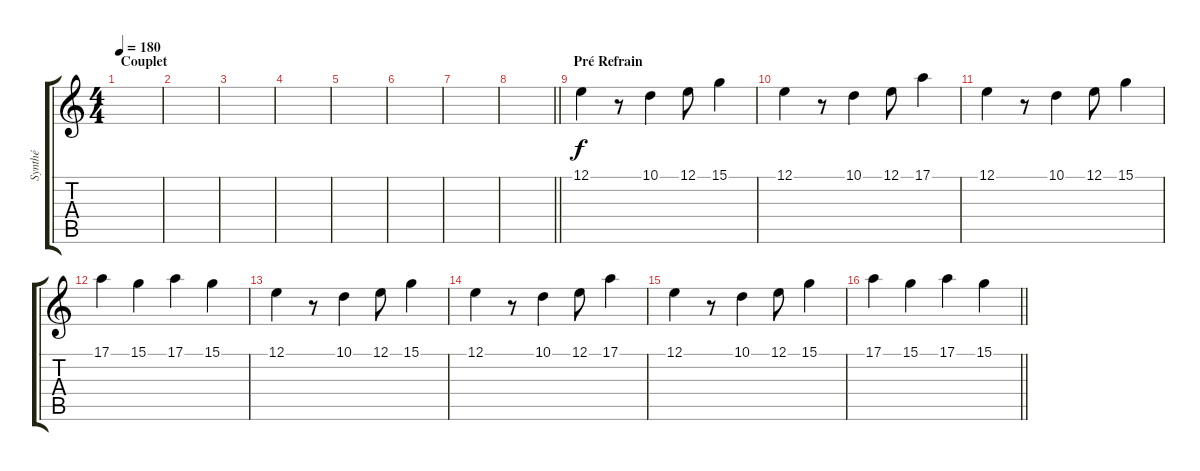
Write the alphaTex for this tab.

\track ("Synthé" "Synthé") {instrument synthbrass1}
\staff {score tabs}
\tuning (E4 B3 G3 D3 A2 D2) {hide}
\ts (4 4)
\section ("" "Couplet")
\tempo 180
\clef g2
\ks c
|
|
|
|
|
|
|
\barLineRight lightlight
|
\section ("" "Pré Refrain")
12.1.4{volume 8} r.8 10.1.4 12.1.8 15.1.4 |
12.1.4 r.8 10.1.4 12.1.8 17.1.4 |
12.1.4 r.8 10.1.4 12.1.8 15.1.4 |
17.1.4 15.1.4 17.1.4 15.1.4 |
12.1.4 r.8 10.1.4 12.1.8 15.1.4 |
12.1.4 r.8 10.1.4 12.1.8 17.1.4 |
12.1.4 r.8 10.1.4 12.1.8 15.1.4 |
\barLineRight lightlight
17.1.4 15.1.4 17.1.4 15.1.4
